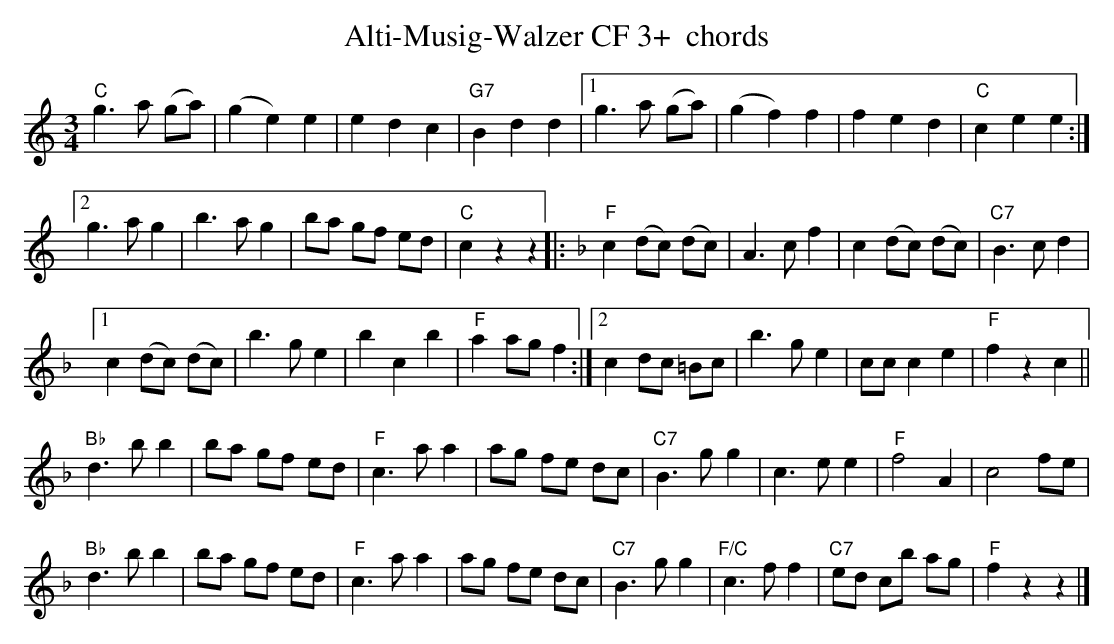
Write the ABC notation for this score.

X:1
T:Alti-Musig-Walzer CF 3+  chords
M:3/4
L:1/8
K:Cmaj%%MIDI gchordon
"C"g3a (ga) | (g2e2)e2 | e2d2c2 | "G7"B2d2d2 |1 g3a (ga) | (g2f2)f2 | f2e2d2 | "C"c2e2e2 :|2
g3ag2 | b3ag2 | ba gf ed | "C"c2z2z2 |: [K:Fmaj] "F"c2 (dc) (dc) | A3cf2 | c2(dc) (dc) | "C7"B3 cd2 |1
c2 (dc) (dc) | b3ge2 | b2c2b2 | "F"a2 ag f2 :|2 c2 dc =Bc | b3ge2 | cc c2e2 | "F"f2z2c2 ||
"Bb"d3bb2 | ba gf ed | "F"c3aa2 | ag fe dc | "C7"B3gg2 | c3ee2 | "F"f4A2 | c4fe |
"Bb"d3bb2 | ba gf ed | "F"c3aa2 | ag fe dc | "C7"B3gg2 | "F/C"c3ff2 | "C7"ed cb ag | "F"f2z2z2 |]
